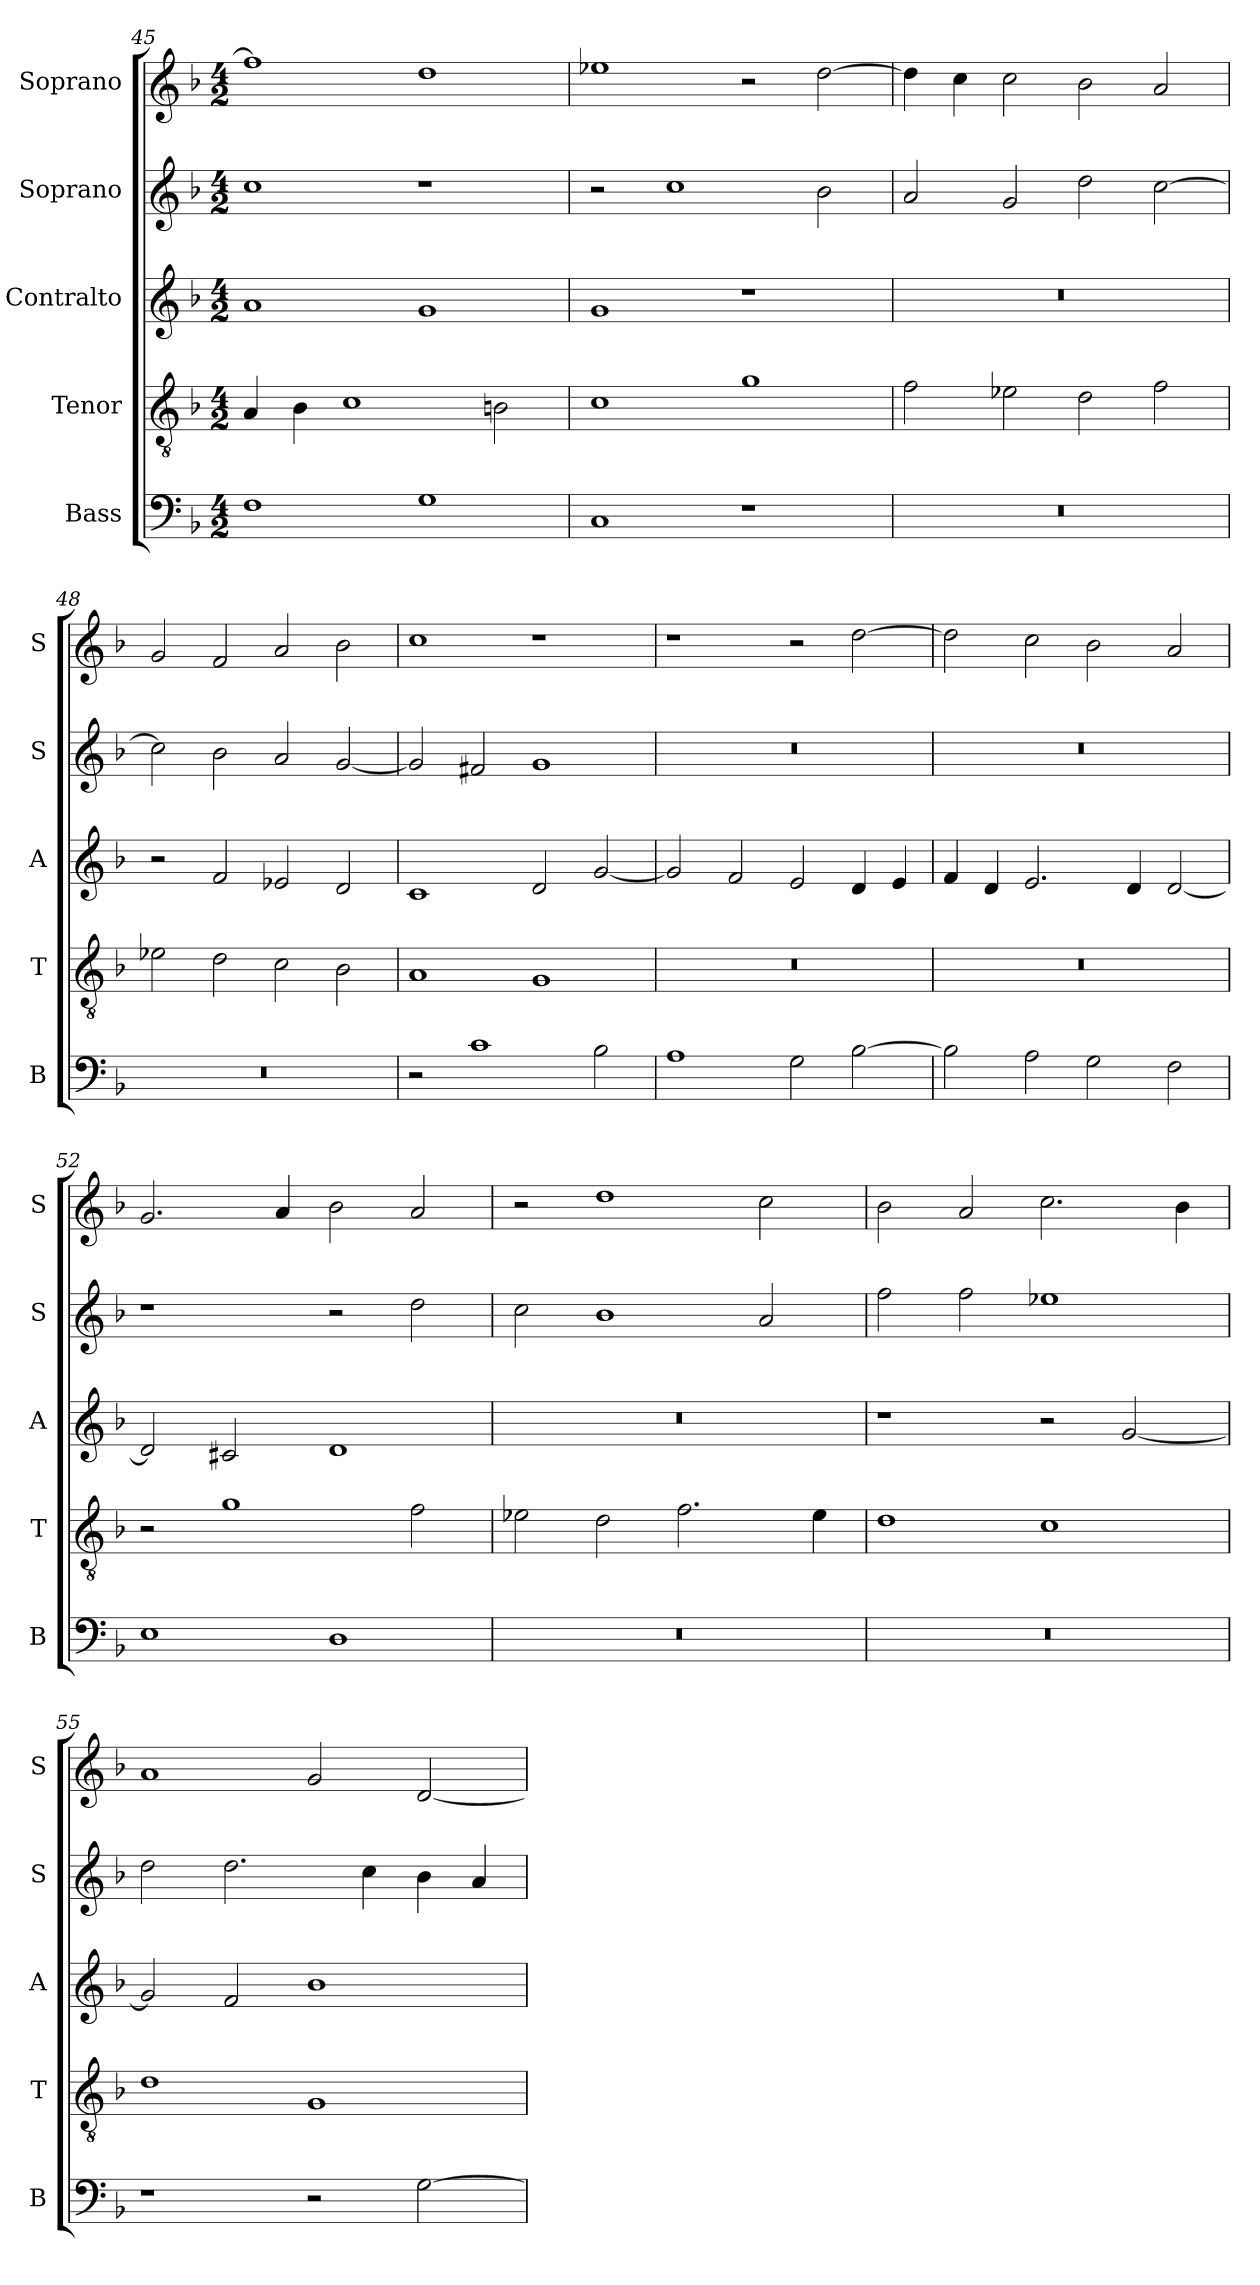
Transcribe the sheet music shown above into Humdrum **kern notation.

**kern	**kern	**kern	**kern	**kern
*part5	*part4	*part3	*part2	*part1
*staff5	*staff4	*staff3	*staff2	*staff1
*I"Bass	*I"Tenor	*I"Contralto	*I"Soprano	*I"Soprano
*I'B	*I'T	*I'A	*I'S	*I'S
*clefF4	*clefGv2	*clefG2	*clefG2	*clefG2
*k[b-]	*k[b-]	*k[b-]	*k[b-]	*k[b-]
*G:dor	*G:dor	*G:dor	*G:dor	*G:dor
*M4/2	*M4/2	*M4/2	*M4/2	*M4/2
=45	=45	=45	=45	=45
1F	4A	1a	1cc	1ff]
.	4B-	.	.	.
.	1c	.	.	.
1G	.	1g	1r	1dd
.	2Bn	.	.	.
=46	=46	=46	=46	=46
1C	1c	1g	2r	1ee-X
.	.	.	1cc	.
1r	1g	1r	.	2r
.	.	.	2b-	[2dd
=47	=47	=47	=47	=47
0r	2f	0r	2a	4dd]
.	.	.	.	4cc
.	2e-X	.	2g	2cc
.	2d	.	2dd	2b-
.	2f	.	[2cc	2a
=48	=48	=48	=48	=48
0r	2e-X	2r	2cc]	2g
.	2d	2f	2b-	2f
.	2c	2e-X	2a	2a
.	2B-	2d	[2g	2b-
=49	=49	=49	=49	=49
2r	1A	1c	2g]	1cc
1c	.	.	2f#X	.
.	1G	2d	1g	1r
2B-	.	[2g	.	.
=50	=50	=50	=50	=50
1A	0r	2g]	0r	1r
.	.	2f	.	.
2G	.	2e	.	2r
[2B-	.	4d	.	[2dd
.	.	4e	.	.
=51	=51	=51	=51	=51
2B-]	0r	4f	0r	2dd]
.	.	4d	.	.
2A	.	2.e	.	2cc
2G	.	.	.	2b-
.	.	4d	.	.
2F	.	[2d	.	2a
=52	=52	=52	=52	=52
1E	2r	2d]	1r	2.g
.	1g	2c#X	.	.
.	.	.	.	4a
1D	.	1d	2r	2b-
.	2f	.	2dd	2a
=53	=53	=53	=53	=53
0r	2e-X	0r	2cc	2r
.	2d	.	1b-	1dd
.	2.f	.	.	.
.	.	.	2a	2cc
.	4e-	.	.	.
=54	=54	=54	=54	=54
0r	1d	1r	2ff	2b-
.	.	.	2ff	2a
.	1c	2r	1ee-X	2.cc
.	.	[2g	.	.
.	.	.	.	4b-
=55	=55	=55	=55	=55
1r	1d	2g]	2dd	1a
.	.	2f	2.dd	.
2r	1G	1b-	.	2g
.	.	.	4cc	.
[2G	.	.	4b-	[2d
.	.	.	4a	.
=	=	=	=	=
*-	*-	*-	*-	*-
